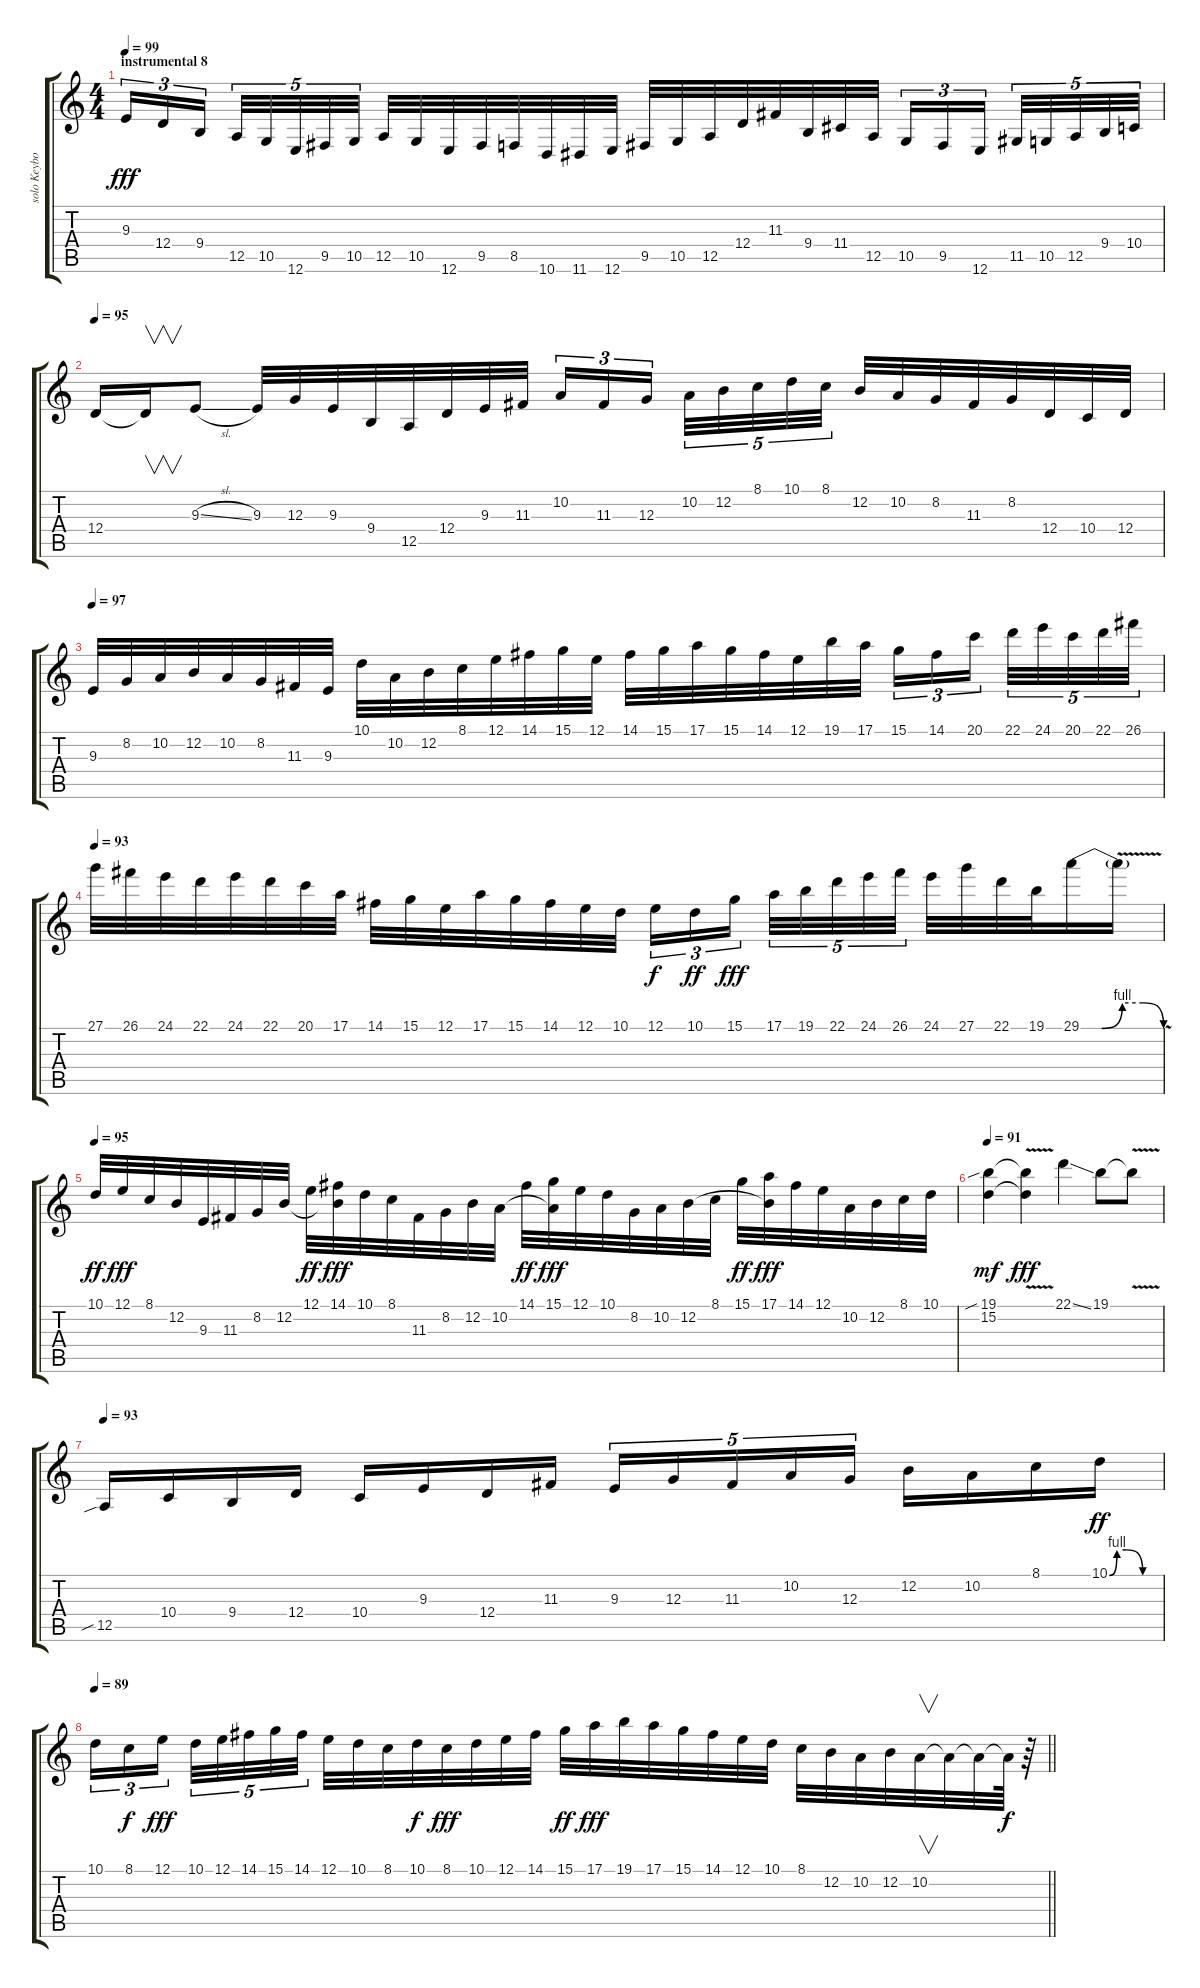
\track ("solo Keyboard and Guitar" "solo Keybo") {instrument lead8bassandlead}
\staff {score tabs}
\tuning (E4 B3 G3 D3 A2 E2) {hide}
\ts (4 4)
\section ("" "instrumental 8")
\tempo 99
\clef g2
\ks c
9.3.16{tu (3 2) dy fff} 12.4.16{tu (3 2)} 9.4.16{tu (3 2) beam splitsecondary} 12.5.32{tu (5 4)} 10.5.32{tu (5 4)} 12.6.32{tu (5 4)} 9.5.32{tu (5 4)} 10.5.32{tu (5 4)} 12.5.32 10.5.32 12.6.32 9.5.32 8.5.32 10.6.32 11.6.32 12.6.32 9.5.32 10.5.32 12.5.32 12.4.32 11.3.32 9.4.32 11.4.32 12.5.32 10.5.16{tu (3 2)} 9.5.16{tu (3 2)} 12.6.16{tu (3 2) beam splitsecondary} 11.5.32{tu (5 4)} 10.5.32{tu (5 4)} 12.5.32{tu (5 4)} 9.4.32{tu (5 4)} 10.4.32{tu (5 4)} |
\tempo 95
12.4.16 12.4{t}.16{v} 9.3{sl}.8 9.3.32 12.3.32 9.3.32 9.4.32 12.5.32 12.4.32 9.3.32 11.3.32 10.2.16{tu (3 2)} 11.3.16{tu (3 2)} 12.3.16{tu (3 2) beam splitsecondary} 10.2.32{tu (5 4)} 12.2.32{tu (5 4)} 8.1.32{tu (5 4)} 10.1.32{tu (5 4)} 8.1.32{tu (5 4)} 12.2.32 10.2.32 8.2.32 11.3.32 8.2.32 12.4.32 10.4.32 12.4.32 |
\tempo 97
9.3.32 8.2.32 10.2.32 12.2.32 10.2.32 8.2.32 11.3.32 9.3.32 10.1.32 10.2.32 12.2.32 8.1.32 12.1.32 14.1.32 15.1.32 12.1.32 14.1.32 15.1.32 17.1.32 15.1.32 14.1.32 12.1.32 19.1.32 17.1.32 15.1.16{tu (3 2)} 14.1.16{tu (3 2)} 20.1.16{tu (3 2) beam splitsecondary} 22.1.32{tu (5 4)} 24.1.32{tu (5 4)} 20.1.32{tu (5 4)} 22.1.32{tu (5 4)} 26.1.32{tu (5 4)} |
\tempo 93
27.1.32 26.1.32 24.1.32 22.1.32 24.1.32 22.1.32 20.1.32 17.1.32 14.1.32 15.1.32 12.1.32 17.1.32 15.1.32 14.1.32 12.1.32 10.1.32 12.1.16{tu (3 2) dy f} 10.1.16{tu (3 2) dy ff} 15.1.16{tu (3 2) dy fff beam splitsecondary} 17.1.32{tu (5 4)} 19.1.32{tu (5 4)} 22.1.32{tu (5 4)} 24.1.32{tu (5 4)} 26.1.32{tu (5 4)} 24.1.32 27.1.32 22.1.32 19.1.32 29.1{be (custom 0 0 15 0 30 4 45 4 60 0)}.16 29.1{v t}.16 |
\tempo 95
10.1.32{dy ff} 12.1.32{dy fff} 8.1.32 12.2.32 9.3.32 11.3.32 8.2.32 12.2.32 12.1.32{dy ff} (14.1 12.2{t}).32{dy fff} 10.1.32 8.1.32 11.3.32 8.2.32 12.2.32 10.2.32 14.1.32{dy ff} (15.1 10.2{t}).32{dy fff} 12.1.32 10.1.32 8.2.32 10.2.32 12.2.32 8.1.32 15.1.32{dy ff} (17.1 12.2{t}).32{dy fff} 14.1.32 12.1.32 10.2.32 12.2.32 8.1.32 10.1.32 |
\tempo 91
(19.1{sib} 15.2).4{dy mf} (19.1{v t} 15.2{t}).4{dy fff} 22.1{ss}.4 19.1.8 19.1{v t}.8 |
\tempo 93
12.5{sib}.16 10.4.16 9.4.16 12.4.16 10.4.16 9.3.16 12.4.16 11.3.16 9.3.16{tu (5 4)} 12.3.16{tu (5 4)} 11.3.16{tu (5 4)} 10.2.16{tu (5 4)} 12.3.16{tu (5 4)} 12.2.16 10.2.16 8.1.16 10.1{be (custom 0 0 9 4 20 4 40 0 60 0)}.16{dy ff} |
\tempo 89
\barLineRight lightlight
10.1.16{tu (3 2)} 8.1.16{tu (3 2) dy f} 12.1.16{tu (3 2) dy fff beam splitsecondary} 10.1.32{tu (5 4)} 12.1.32{tu (5 4)} 14.1.32{tu (5 4)} 15.1.32{tu (5 4)} 14.1.32{tu (5 4)} 12.1.32 10.1.32 8.1.32 10.1.32{dy f} 8.1.32{dy fff} 10.1.32 12.1.32 14.1.32 15.1.32{dy ff} 17.1.32{dy fff} 19.1.32 17.1.32 15.1.32 14.1.32 12.1.32 10.1.32 8.1.32 12.2.32 10.2.32 12.2.32 10.2.32{v} 10.2{t}.32 10.2{t}.32 10.2{t}.64{dy f} r.64
